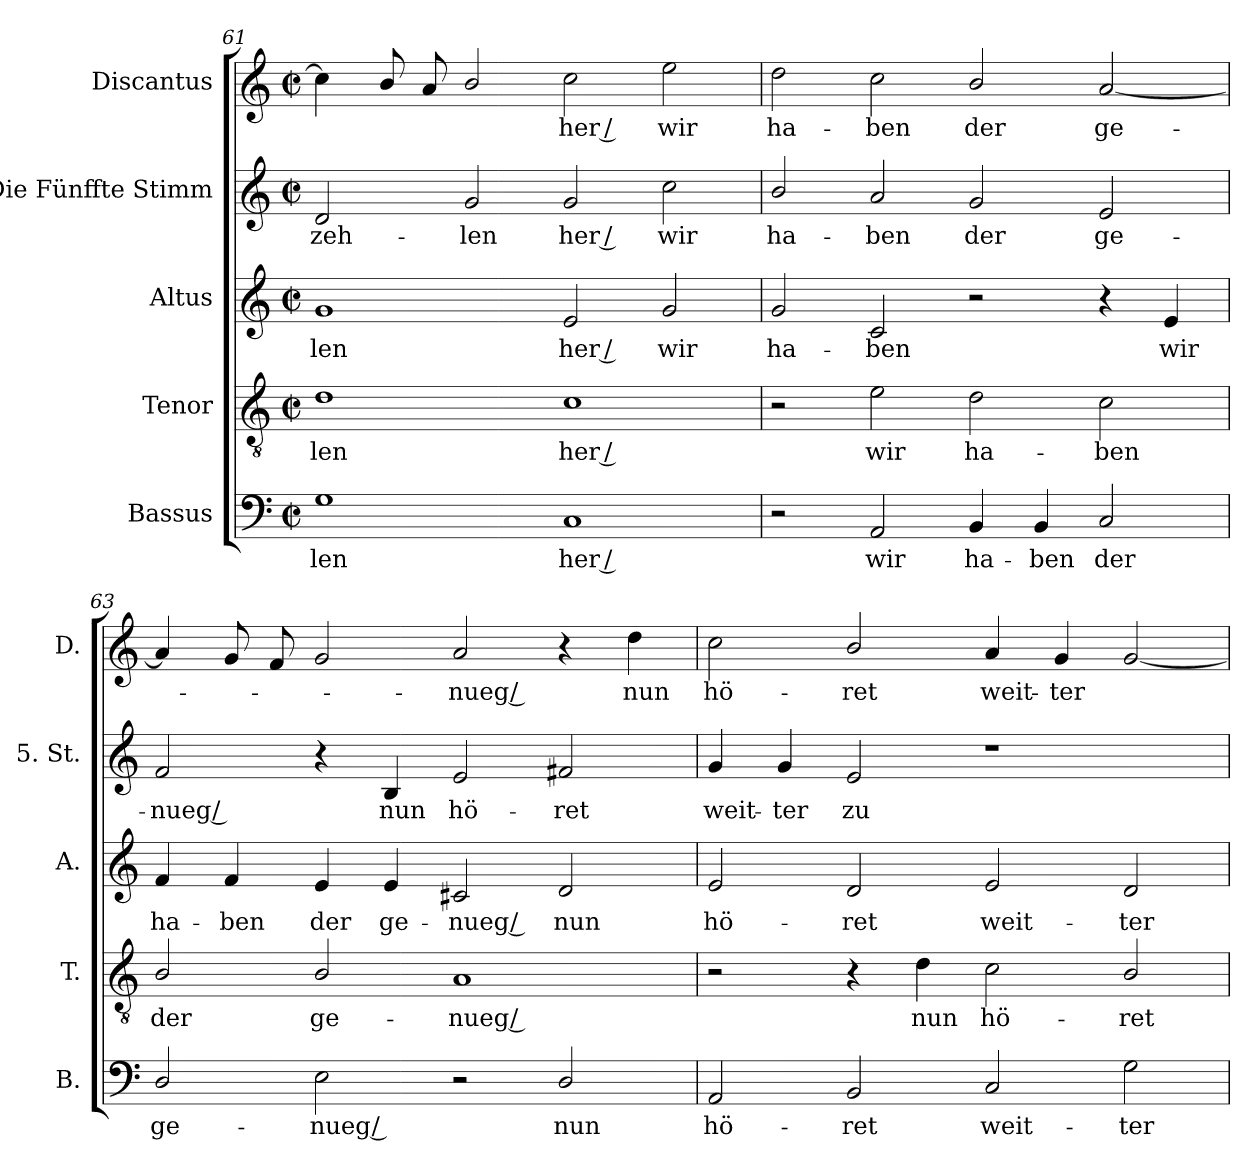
**kern	**text	**kern	**text	**kern	**text	**kern	**text	**kern	**text
*part5	*part5	*part4	*part4	*part3	*part3	*part2	*part2	*part1	*part1
*staff5	*staff5	*staff4	*staff4	*staff3	*staff3	*staff2	*staff2	*staff1	*staff1
*I"Bassus	*	*I"Tenor	*	*I"Altus	*	*I"Die Fünffte Stimm	*	*I"Discantus	*
*I'B.	*	*I'T.	*	*I'A.	*	*I'5. St.	*	*I'D.	*
*clefF4	*	*clefGv2	*	*clefG2	*	*clefG2	*	*clefG2	*
*	*	*ITrd7c12	*	*	*	*	*	*	*
*k[]	*	*k[]	*	*k[]	*	*k[]	*	*k[]	*
*C:	*	*C:	*	*C:	*	*C:	*	*C:	*
*M2/2	*	*M2/2	*	*M2/2	*	*M2/2	*	*M2/2	*
*met(c|)	*	*met(c|)	*	*met(c|)	*	*met(c|)	*	*met(c|)	*
=61	=61	=61	=61	=61	=61	=61	=61	=61	=61
!	!LO:LY:b:color=#000000	!	!	!	!	!	!	!	!
!	!	!	!LO:LY:b:color=#000000	!	!	!	!	!	!
!	!	!	!	!	!LO:LY:b:color=#000000	!	!	!	!
!	!	!	!	!	!	!	!LO:LY:b:color=#000000	!	!
1Gi	-len	1Di	-len	1gi	-len	2di/	zeh-	4cci\]	.
.	.	.	.	.	.	.	.	8bi/	.
.	.	.	.	.	.	.	.	8ai/	.
!	!	!	!	!	!	!	!LO:LY:b:color=#000000	!	!
.	.	.	.	.	.	2gi/	-len	2bi/	.
!	!LO:LY:b:color=#000000	!	!	!	!	!	!	!	!
!	!	!	!LO:LY:b:color=#000000	!	!	!	!	!	!
!	!	!	!	!	!LO:LY:b:color=#000000	!	!	!	!
!	!	!	!	!	!	!	!LO:LY:b:color=#000000	!	!
!	!	!	!	!	!	!	!	!	!LO:LY:b:color=#000000
1Ci	her /	1Ci	her /	2ei/	her /	2gi/	her /	2cci\	her /
!	!	!	!	!	!LO:LY:b:color=#000000	!	!	!	!
!	!	!	!	!	!	!	!LO:LY:b:color=#000000	!	!
!	!	!	!	!	!	!	!	!	!LO:LY:b:color=#000000
.	.	.	.	2gi/	wir	2cci\	wir	2eei\	wir
=62	=62	=62	=62	=62	=62	=62	=62	=62	=62
!	!	!	!	!	!LO:LY:b:color=#000000	!	!	!	!
!	!	!	!	!	!	!	!LO:LY:b:color=#000000	!	!
!	!	!	!	!	!	!	!	!	!LO:LY:b:color=#000000
2r	.	2r	.	2gi/	ha-	2bi/	ha-	2ddi\	ha-
!	!LO:LY:b:color=#000000	!	!	!	!	!	!	!	!
!	!	!	!LO:LY:b:color=#000000	!	!	!	!	!	!
!	!	!	!	!	!LO:LY:b:color=#000000	!	!	!	!
!	!	!	!	!	!	!	!LO:LY:b:color=#000000	!	!
!	!	!	!	!	!	!	!	!	!LO:LY:b:color=#000000
2AAi/	wir	2Ei\	wir	2ci/	-ben	2ai/	-ben	2cci\	-ben
!	!LO:LY:b:color=#000000	!	!	!	!	!	!	!	!
!	!	!	!LO:LY:b:color=#000000	!	!	!	!	!	!
!	!	!	!	!	!	!	!LO:LY:b:color=#000000	!	!
!	!	!	!	!	!	!	!	!	!LO:LY:b:color=#000000
4BBi/	ha-	2Di\	ha-	2r	.	2gi/	der	2bi/	der
!	!LO:LY:b:color=#000000	!	!	!	!	!	!	!	!
4BBi/	-ben	.	.	.	.	.	.	.	.
!	!LO:LY:b:color=#000000	!	!	!	!	!	!	!	!
!	!	!	!LO:LY:b:color=#000000	!	!	!	!	!	!
!	!	!	!	!	!	!	!LO:LY:b:color=#000000	!	!
!	!	!	!	!	!	!	!	!	!LO:LY:b:color=#000000
2Ci/	der	2Ci\	-ben	4r	.	2ei/	ge-	[2ai/	ge-
!	!	!	!	!	!LO:LY:b:color=#000000	!	!	!	!
.	.	.	.	4ei/	wir	.	.	.	.
!!LO:LB:g=z
=63	=63	=63	=63	=63	=63	=63	=63	=63	=63
!	!LO:LY:b:color=#000000	!	!	!	!	!	!	!	!
!	!	!	!LO:LY:b:color=#000000	!	!	!	!	!	!
!	!	!	!	!	!LO:LY:b:color=#000000	!	!	!	!
!	!	!	!	!	!	!	!LO:LY:b:color=#000000	!	!
2Di/	ge-	2BBi/	der	4fi/	ha-	2fi/	-nueg /	4ai/]	.
!	!	!	!	!	!LO:LY:b:color=#000000	!	!	!	!
.	.	.	.	4fi/	-ben	.	.	8gi/	.
.	.	.	.	.	.	.	.	8fi/	.
!	!LO:LY:b:color=#000000	!	!	!	!	!	!	!	!
!	!	!	!LO:LY:b:color=#000000	!	!	!	!	!	!
!	!	!	!	!	!LO:LY:b:color=#000000	!	!	!	!
2Ei\	-nueg /	2BBi/	ge-	4ei/	der	4r	.	2gi/	.
!	!	!	!	!	!LO:LY:b:color=#000000	!	!	!	!
!	!	!	!	!	!	!	!LO:LY:b:color=#000000	!	!
.	.	.	.	4ei/	ge-	4Bi/	nun	.	.
!	!	!	!LO:LY:b:color=#000000	!	!	!	!	!	!
!	!	!	!	!	!LO:LY:b:color=#000000	!	!	!	!
!	!	!	!	!	!	!	!LO:LY:b:color=#000000	!	!
!	!	!	!	!	!	!	!	!	!LO:LY:b:color=#000000
2r	.	1AAi	-nueg /	2c#Xi/	-nueg /	2ei/	hö-	2ai/	-nueg /
!	!LO:LY:b:color=#000000	!	!	!	!	!	!	!	!
!	!	!	!	!	!LO:LY:b:color=#000000	!	!	!	!
!	!	!	!	!	!	!	!LO:LY:b:color=#000000	!	!
2Di/	nun	.	.	2di/	nun	2f#Xi/	-ret	4r	.
!	!	!	!	!	!	!	!	!	!LO:LY:b:color=#000000
.	.	.	.	.	.	.	.	4ddi\	nun
=64	=64	=64	=64	=64	=64	=64	=64	=64	=64
!	!LO:LY:b:color=#000000	!	!	!	!	!	!	!	!
!	!	!	!	!	!LO:LY:b:color=#000000	!	!	!	!
!	!	!	!	!	!	!	!LO:LY:b:color=#000000	!	!
!	!	!	!	!	!	!	!	!	!LO:LY:b:color=#000000
2AAi/	hö-	2r	.	2ei/	hö-	4gi/	weit-	2cci\	hö-
!	!	!	!	!	!	!	!LO:LY:b:color=#000000	!	!
.	.	.	.	.	.	4gi/	-ter	.	.
!	!LO:LY:b:color=#000000	!	!	!	!	!	!	!	!
!	!	!	!	!	!LO:LY:b:color=#000000	!	!	!	!
!	!	!	!	!	!	!	!LO:LY:b:color=#000000	!	!
!	!	!	!	!	!	!	!	!	!LO:LY:b:color=#000000
2BBi/	-ret	4r	.	2di/	-ret	2ei/	zu	2bi/	-ret
!	!	!	!LO:LY:b:color=#000000	!	!	!	!	!	!
.	.	4Di\	nun	.	.	.	.	.	.
!	!LO:LY:b:color=#000000	!	!	!	!	!	!	!	!
!	!	!	!LO:LY:b:color=#000000	!	!	!	!	!	!
!	!	!	!	!	!LO:LY:b:color=#000000	!	!	!	!
!	!	!	!	!	!	!	!	!	!LO:LY:b:color=#000000
2Ci/	weit-	2Ci\	hö-	2ei/	weit-	1r	.	4ai/	weit-
!	!	!	!	!	!	!	!	!	!LO:LY:b:color=#000000
.	.	.	.	.	.	.	.	4gi/	-ter
!	!LO:LY:b:color=#000000	!	!	!	!	!	!	!	!
!	!	!	!LO:LY:b:color=#000000	!	!	!	!	!	!
!	!	!	!	!	!LO:LY:b:color=#000000	!	!	!	!
2Gi\	-ter	2BBi/	-ret	2di/	-ter	.	.	[2gi/	.
=	=	=	=	=	=	=	=	=	=
*-	*-	*-	*-	*-	*-	*-	*-	*-	*-
